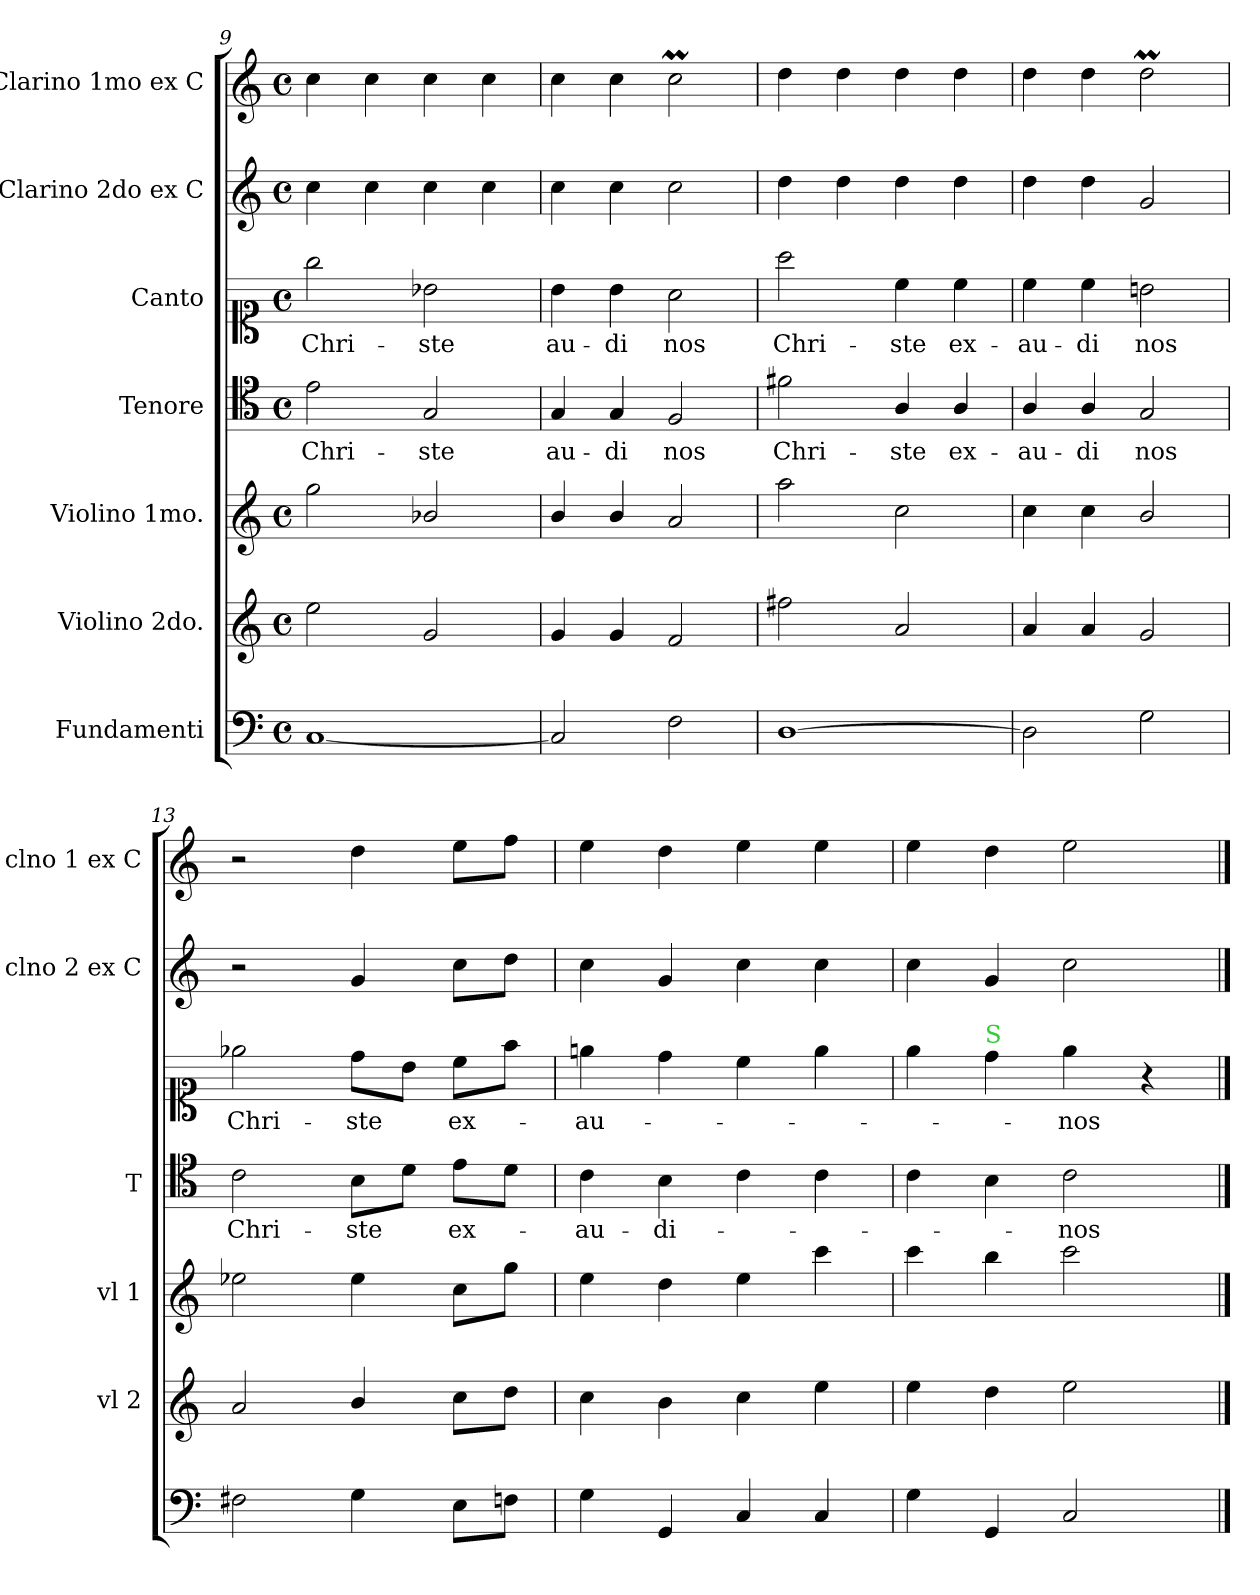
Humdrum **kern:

**kern	**kern	**kern	**kern	**text	**kern	**text	**kern	**kern
*part7	*part6	*part5	*part4	*part4	*part3	*part3	*part2	*part1
*staff7	*staff6	*staff5	*staff4	*staff4	*staff3	*staff3	*staff2	*staff1
*I"Fundamenti	*I"Violino 2do.	*I"Violino 1mo.	*I"Tenore	*	*I"Canto	*	*I"Clarino 2do ex C	*I"Clarino 1mo ex C
*	*I'vl 2	*I'vl 1	*I'T	*	*	*	*I'clno 2 ex C	*I'clno 1 ex C
*clefF4	*clefG2	*clefG2	*clefC4	*	*clefC1	*	*clefG2	*clefG2
*k[]	*k[]	*k[]	*k[]	*	*k[]	*	*k[]	*k[]
*C:	*C:	*C:	*C:	*	*C:	*	*C:	*C:
*M4/4	*M4/4	*M4/4	*M4/4	*	*M4/4	*	*M4/4	*M4/4
*met(c)	*met(c)	*met(c)	*met(c)	*	*met(c)	*	*met(c)	*met(c)
=9	=9	=9	=9	=9	=9	=9	=9	=9
[1C/	2ee\	2gg\	2e\	Chri-	2gg\	Chri-	4cc\	4cc\
.	.	.	.	.	.	.	4cc\	4cc\
.	2g/	2b-X/	2G/	-ste	2b-X\	-ste	4cc\	4cc\
.	.	.	.	.	.	.	4cc\	4cc\
=10	=10	=10	=10	=10	=10	=10	=10	=10
2C/]	4g/	4b/	4G/	au-	4b\	au-	4cc\	4cc\
.	4g/	4b/	4G/	-di	4b\	-di	4cc\	4cc\
2F\	2f/	2a/	2F/	nos	2a\	nos	2cc\	2ccM\
=11	=11	=11	=11	=11	=11	=11	=11	=11
!	!	!	!	!LO:LY:i	!	!LO:LY:i	!	!
[1D\	2ff#X\	2aa\	2f#X\	Chri-	2aa\	Chri-	4dd\	4dd\
.	.	.	.	.	.	.	4dd\	4dd\
!	!	!	!	!LO:LY:i	!	!LO:LY:i	!	!
.	2a/	2cc\	4A/	-ste	4cc\	-ste	4dd\	4dd\
.	.	.	4A/	ex-	4cc\	ex-	4dd\	4dd\
=12	=12	=12	=12	=12	=12	=12	=12	=12
2D\]	4a/	4cc\	4A/	-au-	4cc\	-au-	4dd\	4dd\
.	4a/	4cc\	4A/	-di	4cc\	-di	4dd\	4dd\
2G\	2g/	2b/	2G/	nos	2bn\	nos	2g/	2ddM\
=13	=13	=13	=13	=13	=13	=13	=13	=13
2F#X\	2a/	2ee-X\	2c\	Chri-	2ee-X\	Chri-	2r	2r
4G\	4b/	4ee-\	8B\L	-ste	8dd\L	-ste	4g/	4dd\
.	.	.	8d\J	.	8b\J	.	.	.
8E\L	8cc\L	8cc\L	8e\L	ex-	8cc\L	ex-	8cc\L	8ee\L
8Fn\J	8dd\J	8gg\J	8d\J	.	8ff\J	.	8dd\J	8ff\J
=14	=14	=14	=14	=14	=14	=14	=14	=14
4G\	4cc\	4ee\	4c\	-au-	4een\	-au-	4cc\	4ee\
4GG/	4b\	4dd\	4B\	-di-	4dd\	.	4g/	4dd\
4C/	4cc\	4ee\	4c\	.	4cc\	.	4cc\	4ee\
4C/	4ee\	4ccc\	4c\	.	4ee\	.	4cc\	4ee\
=15	=15	=15	=15	=15	=15	=15	=15	=15
4G\	4ee\	4ccc\	4c\	.	4ee\	.	4cc\	4ee\
!	!	!	!	!	!LO:TX:a:color=limegreen:t=S	!	!	!
4GG/	4dd\	4bb\	4B\	.	4dd\	.	4g/	4dd\
2C/	2ee\	2ccc\	2c\	-nos	4ee\	-nos	2cc\	2ee\
.	.	.	.	.	4r	.	.	.
==	==	==	==	==	==	==	==	==
*-	*-	*-	*-	*-	*-	*-	*-	*-
